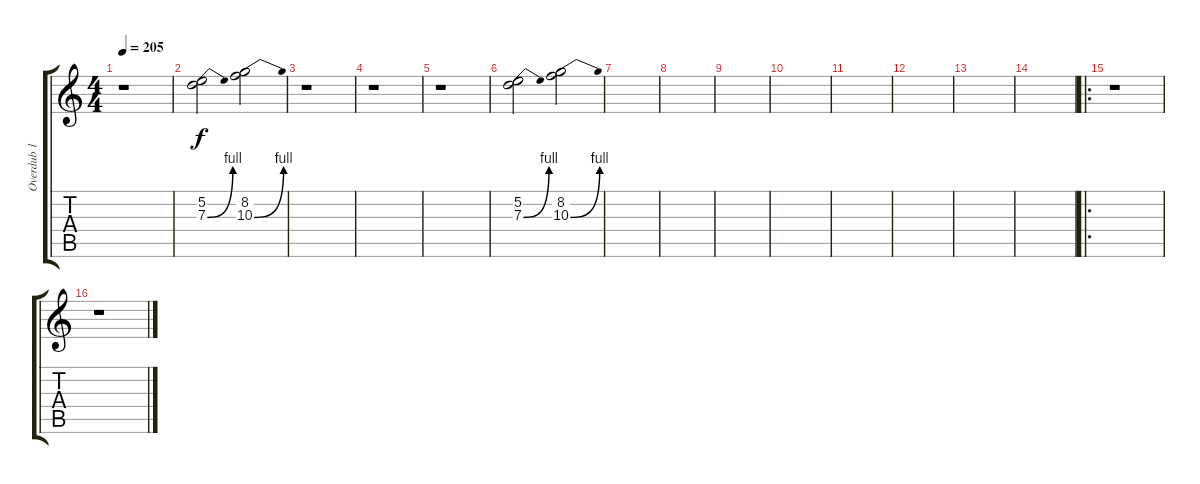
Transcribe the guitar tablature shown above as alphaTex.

\track ("Overdub 1" "Overdub 1") {instrument distortionguitar}
\staff {score tabs}
\tuning (E4 B3 G3 D3 A2 E2) {hide}
\ts (4 4)
\tempo 205
\clef g2
\ks c
r.1{dy f} |
(5.2 7.3{be (bend 0 0 60 4)}).2 (8.2 10.3{be (bend 0 0 60 4)}).2 |
r.1 |
r.1 |
r.1 |
(5.2 7.3{be (bend 0 0 60 4)}).2 (8.2 10.3{be (bend 0 0 60 4)}).2 |
|
|
|
|
|
|
|
|
\ro
r.1 |
r.1
